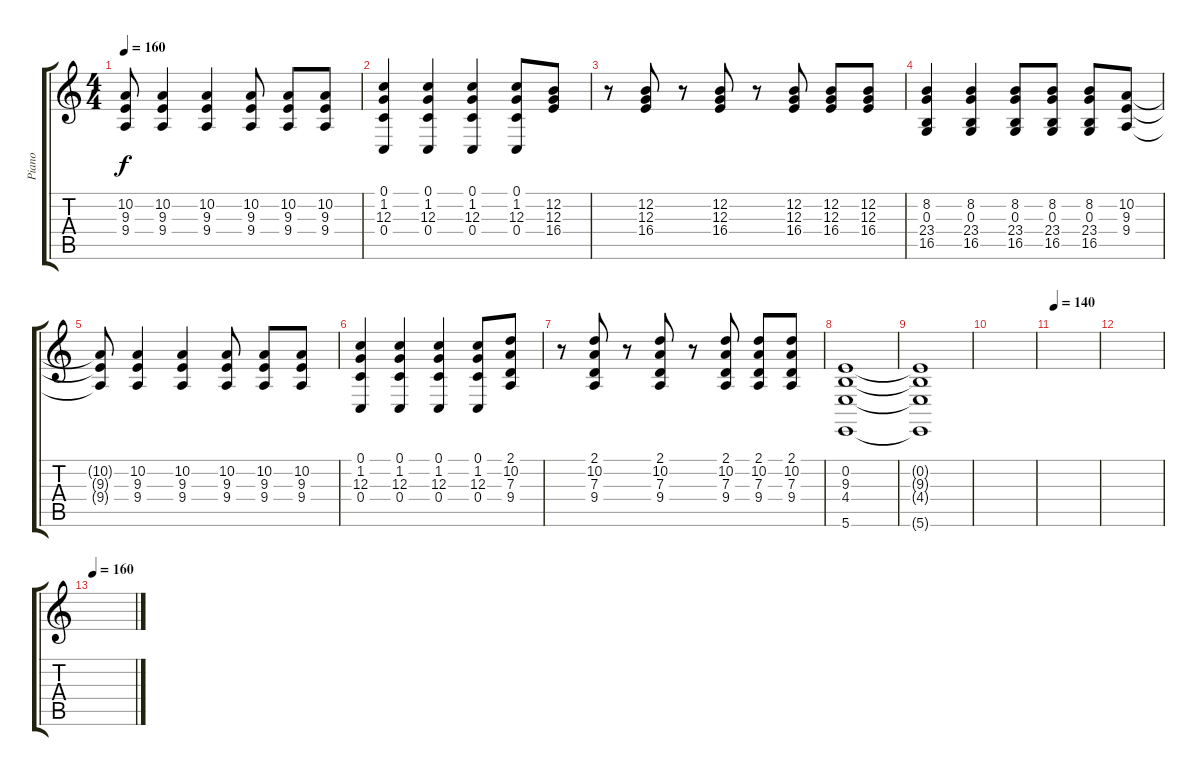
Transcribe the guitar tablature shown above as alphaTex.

\track ("Piano" "Piano") {instrument acousticgrandpiano}
\staff {score tabs}
\tuning (C5 B3 G3 C3 G2 B1) {hide}
\ts (4 4)
\tempo 160
\clef g2
\ks c
(10.2{t} 9.3{t} 9.4{t}).8{dy f} (10.2 9.3 9.4).4 (10.2 9.3 9.4).4 (10.2 9.3 9.4).8 (10.2 9.3 9.4).8 (10.2 9.3 9.4).8 |
(0.1 1.2 12.3 0.4).4 (0.1 1.2 12.3 0.4).4 (0.1 1.2 12.3 0.4).4 (0.1 1.2 12.3 0.4).8 (12.2 12.3 16.4).8 |
r.8 (12.2 12.3 16.4).8 r.8 (12.2 12.3 16.4).8 r.8 (12.2 12.3 16.4).8 (12.2 12.3 16.4).8 (12.2 12.3 16.4).8 |
(8.2 0.3 23.4 16.5).4 (8.2 0.3 23.4 16.5).4 (8.2 0.3 23.4 16.5).8 (8.2 0.3 23.4 16.5).8 (8.2 0.3 23.4 16.5).8 (10.2 9.3 9.4).8 |
(10.2{t} 9.3{t} 9.4{t}).8 (10.2 9.3 9.4).4 (10.2 9.3 9.4).4 (10.2 9.3 9.4).8 (10.2 9.3 9.4).8 (10.2 9.3 9.4).8 |
(0.1 1.2 12.3 0.4).4 (0.1 1.2 12.3 0.4).4 (0.1 1.2 12.3 0.4).4 (0.1 1.2 12.3 0.4).8 (2.1 10.2 7.3 9.4).8 |
r.8 (2.1 10.2 7.3 9.4).8 r.8 (2.1 10.2 7.3 9.4).8 r.8 (2.1 10.2 7.3 9.4).8 (2.1 10.2 7.3 9.4).8 (2.1 10.2 7.3 9.4).8 |
(0.2 9.3 4.4 5.6).1 |
(0.2{t} 9.3{t} 4.4{t} 5.6{t}).1 |
|
\tempo 140
|
|
\tempo 160
